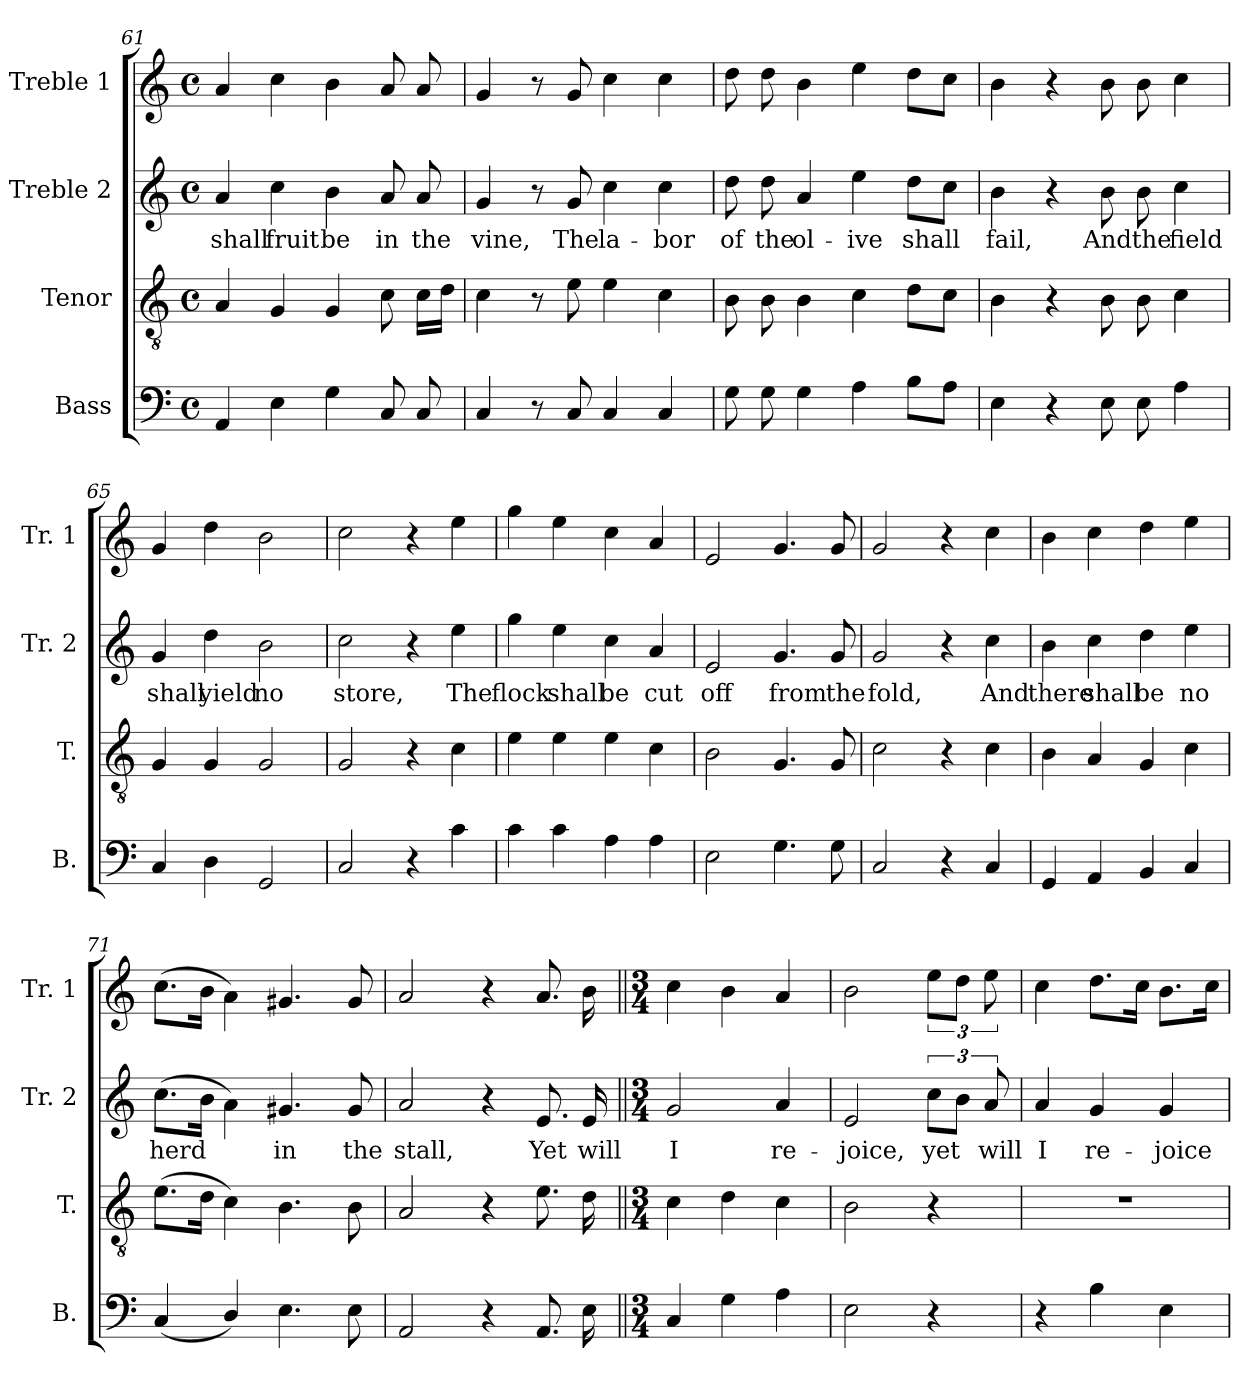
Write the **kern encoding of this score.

**kern	**kern	**kern	**text	**kern
*part4	*part3	*part2	*part2	*part1
*staff4	*staff3	*staff2	*staff2	*staff1
*I"Bass	*I"Tenor	*I"Treble 2	*	*I"Treble 1
*I'B.	*I'T.	*I'Tr. 2	*	*I'Tr. 1
*clefF4	*clefGv2	*clefG2	*	*clefG2
*k[]	*k[]	*k[]	*	*k[]
*M4/4	*M4/4	*M4/4	*	*M4/4
*met(c)	*met(c)	*met(c)	*	*met(c)
=61	=61	=61	=61	=61
4AA/	4A/	4a/	shall	4a/
4E\	4G/	4cc\	fruit	4cc\
4G\	4G/	4b\	be	4b\
8C/	8c\	8a/	in	8a/
8C/	16c\LL	8a/	the	8a/
.	16d\JJ	.	.	.
=62	=62	=62	=62	=62
4C/	4c\	4g/	vine,	4g/
8r	8r	8r	.	8r
8C/	8e\	8g/	The	8g/
4C/	4e\	4cc\	la-	4cc\
4C/	4c\	4cc\	-bor	4cc\
!!LO:LB:g=z
=63	=63	=63	=63	=63
8G\	8B\	8dd\	of	8dd\
8G\	8B\	8dd\	the	8dd\
4G\	4B\	4a/	ol-	4b\
4A\	4c\	4ee\	-ive	4ee\
8B\L	8d\L	8dd\L	shall	8dd\L
8A\J	8c\J	8cc\J	.	8cc\J
=64	=64	=64	=64	=64
4E\	4B\	4b\	fail,	4b\
4r	4r	4r	.	4r
8E\	8B\	8b\	And	8b\
8E\	8B\	8b\	the	8b\
4A\	4c\	4cc\	field	4cc\
=65	=65	=65	=65	=65
4C/	4G/	4g/	shall	4g/
4D\	4G/	4dd\	yield	4dd\
2GG/	2G/	2b\	no	2b\
=66	=66	=66	=66	=66
2C/	2G/	2cc\	store,	2cc\
4r	4r	4r	.	4r
4c\	4c\	4ee\	The	4ee\
=67	=67	=67	=67	=67
4c\	4e\	4gg\	flock	4gg\
4c\	4e\	4ee\	shall	4ee\
4A\	4e\	4cc\	be	4cc\
4A\	4c\	4a/	cut	4a/
!!LO:PB:g=z
=68	=68	=68	=68	=68
2E\	2B\	2e/	off	2e/
4.G\	4.G/	4.g/	from	4.g/
8G\	8G/	8g/	the	8g/
=69	=69	=69	=69	=69
2C/	2c\	2g/	fold,	2g/
4r	4r	4r	.	4r
4C/	4c\	4cc\	And	4cc\
=70	=70	=70	=70	=70
4GG/	4B\	4b\	there	4b\
4AA/	4A/	4cc\	shall	4cc\
4BB/	4G/	4dd\	be	4dd\
4C/	4c\	4ee\	no	4ee\
=71	=71	=71	=71	=71
(4C/	(8.e\L	(8.cc\L	herd	(8.cc\L
.	16d\Jk	16b\Jk	.	16b\Jk
4D/)	4c\)	4a\)	.	4a\)
4.E\	4.B\	4.g#X/	in	4.g#X/
8E\	8B\	8g#/	the	8g#/
=72	=72	=72	=72	=72
2AA/	2A/	2a/	stall,	2a/
4r	4r	4r	.	4r
8.AA/	8.e\	8.e/	Yet	8.a/
16E\	16d\	16e/	will	16b\
=73||	=73||	=73||	=73||	=73||
*M3/4	*M3/4	*M3/4	*	*M3/4
4C/	4c\	2g/	I	4cc\
4G\	4d\	.	.	4b\
4A\	4c\	4a/	re-	4a/
!!LO:LB:g=z
=74	=74	=74	=74	=74
2E\	2B\	2e/	-joice,	2b\
4r	4r	12cc\L	yet	12ee\L
.	.	12b\J	.	12dd\J
.	.	12a/	will	12ee\
=75	=75	=75	=75	=75
4r	2.r	4a/	I	4cc\
4B\	.	4g/	re-	8.dd\L
.	.	.	.	16cc\Jk
4E\	.	4g/	-joice	8.b\L
.	.	.	.	16cc\Jk
=	=	=	=	=
*-	*-	*-	*-	*-
